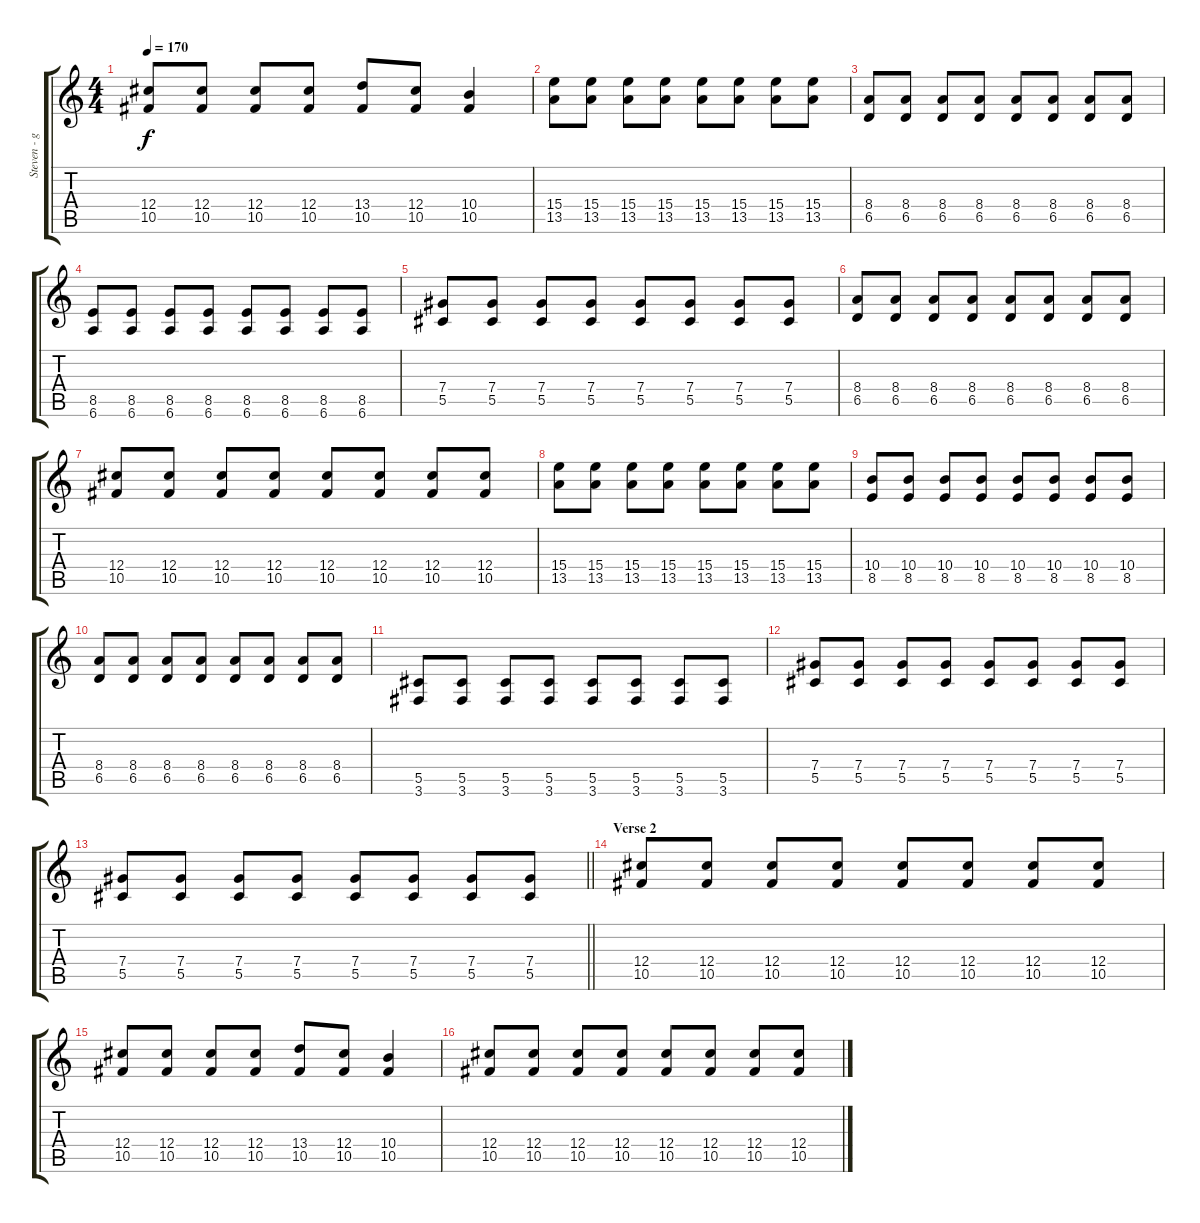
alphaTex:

\track ("Steven - gtr" "Steven - g") {instrument overdrivenguitar}
\staff {score tabs}
\tuning (Eb4 Bb3 Gb3 Db3 Ab2 Eb2) {hide}
\ts (4 4)
\tempo 170
\clef g2
\ks c
(12.4 10.5).8{dy f} (12.4 10.5).8 (12.4 10.5).8 (12.4 10.5).8 (13.4 10.5).8 (12.4 10.5).8 (10.4 10.5).4 |
(15.4 13.5).8 (15.4 13.5).8 (15.4 13.5).8 (15.4 13.5).8 (15.4 13.5).8 (15.4 13.5).8 (15.4 13.5).8 (15.4 13.5).8 |
(8.4 6.5).8 (8.4 6.5).8 (8.4 6.5).8 (8.4 6.5).8 (8.4 6.5).8 (8.4 6.5).8 (8.4 6.5).8 (8.4 6.5).8 |
(8.5 6.6).8 (8.5 6.6).8 (8.5 6.6).8 (8.5 6.6).8 (8.5 6.6).8 (8.5 6.6).8 (8.5 6.6).8 (8.5 6.6).8 |
(7.4 5.5).8 (7.4 5.5).8 (7.4 5.5).8 (7.4 5.5).8 (7.4 5.5).8 (7.4 5.5).8 (7.4 5.5).8 (7.4 5.5).8 |
(8.4 6.5).8 (8.4 6.5).8 (8.4 6.5).8 (8.4 6.5).8 (8.4 6.5).8 (8.4 6.5).8 (8.4 6.5).8 (8.4 6.5).8 |
(12.4 10.5).8 (12.4 10.5).8 (12.4 10.5).8 (12.4 10.5).8 (12.4 10.5).8 (12.4 10.5).8 (12.4 10.5).8 (12.4 10.5).8 |
(15.4 13.5).8 (15.4 13.5).8 (15.4 13.5).8 (15.4 13.5).8 (15.4 13.5).8 (15.4 13.5).8 (15.4 13.5).8 (15.4 13.5).8 |
(10.4 8.5).8 (10.4 8.5).8 (10.4 8.5).8 (10.4 8.5).8 (10.4 8.5).8 (10.4 8.5).8 (10.4 8.5).8 (10.4 8.5).8 |
(8.4 6.5).8 (8.4 6.5).8 (8.4 6.5).8 (8.4 6.5).8 (8.4 6.5).8 (8.4 6.5).8 (8.4 6.5).8 (8.4 6.5).8 |
(5.5 3.6).8 (5.5 3.6).8 (5.5 3.6).8 (5.5 3.6).8 (5.5 3.6).8 (5.5 3.6).8 (5.5 3.6).8 (5.5 3.6).8 |
(7.4 5.5).8 (7.4 5.5).8 (7.4 5.5).8 (7.4 5.5).8 (7.4 5.5).8 (7.4 5.5).8 (7.4 5.5).8 (7.4 5.5).8 |
\barLineRight lightlight
(7.4 5.5).8 (7.4 5.5).8 (7.4 5.5).8 (7.4 5.5).8 (7.4 5.5).8 (7.4 5.5).8 (7.4 5.5).8 (7.4 5.5).8 |
\section ("" "Verse 2")
(12.4 10.5).8 (12.4 10.5).8 (12.4 10.5).8 (12.4 10.5).8 (12.4 10.5).8 (12.4 10.5).8 (12.4 10.5).8 (12.4 10.5).8 |
(12.4 10.5).8 (12.4 10.5).8 (12.4 10.5).8 (12.4 10.5).8 (13.4 10.5).8 (12.4 10.5).8 (10.4 10.5).4 |
(12.4 10.5).8 (12.4 10.5).8 (12.4 10.5).8 (12.4 10.5).8 (12.4 10.5).8 (12.4 10.5).8 (12.4 10.5).8 (12.4 10.5).8
